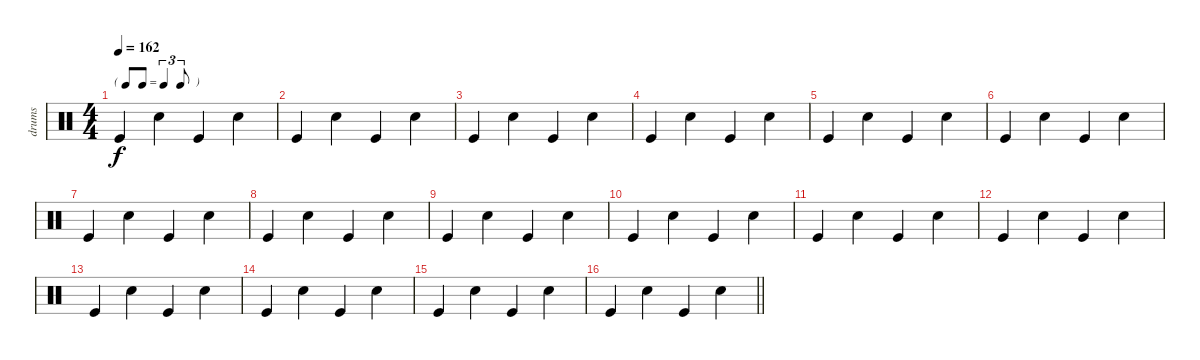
\track ("drums" "drums") {instrument percussion}
\staff {score}
\articulation defaults
\ts (4 4)
\tf triplet8th
\tempo 162
\clef neutral
\ks c "Kick (hit)".4{dy f} "Snare (hit) 2".4 "Kick (hit)".4 "Snare (hit) 2".4
|
"Kick (hit)".4 "Snare (hit) 2".4 "Kick (hit)".4 "Snare (hit) 2".4 |
"Kick (hit)".4 "Snare (hit) 2".4 "Kick (hit)".4 "Snare (hit) 2".4 |
"Kick (hit)".4 "Snare (hit) 2".4 "Kick (hit)".4 "Snare (hit) 2".4 |
"Kick (hit)".4 "Snare (hit) 2".4 "Kick (hit)".4 "Snare (hit) 2".4 |
"Kick (hit)".4 "Snare (hit) 2".4 "Kick (hit)".4 "Snare (hit) 2".4 |
"Kick (hit)".4 "Snare (hit) 2".4 "Kick (hit)".4 "Snare (hit) 2".4 |
"Kick (hit)".4 "Snare (hit) 2".4 "Kick (hit)".4 "Snare (hit) 2".4 |
"Kick (hit)".4 "Snare (hit) 2".4 "Kick (hit)".4 "Snare (hit) 2".4 |
"Kick (hit)".4 "Snare (hit) 2".4 "Kick (hit)".4 "Snare (hit) 2".4 |
"Kick (hit)".4 "Snare (hit) 2".4 "Kick (hit)".4 "Snare (hit) 2".4 |
"Kick (hit)".4 "Snare (hit) 2".4 "Kick (hit)".4 "Snare (hit) 2".4 |
"Kick (hit)".4 "Snare (hit) 2".4 "Kick (hit)".4 "Snare (hit) 2".4 |
"Kick (hit)".4 "Snare (hit) 2".4 "Kick (hit)".4 "Snare (hit) 2".4 |
"Kick (hit)".4 "Snare (hit) 2".4 "Kick (hit)".4 "Snare (hit) 2".4 |
\barLineRight lightlight "Kick (hit)".4 "Snare (hit) 2".4 "Kick (hit)".4 "Snare (hit) 2".4
